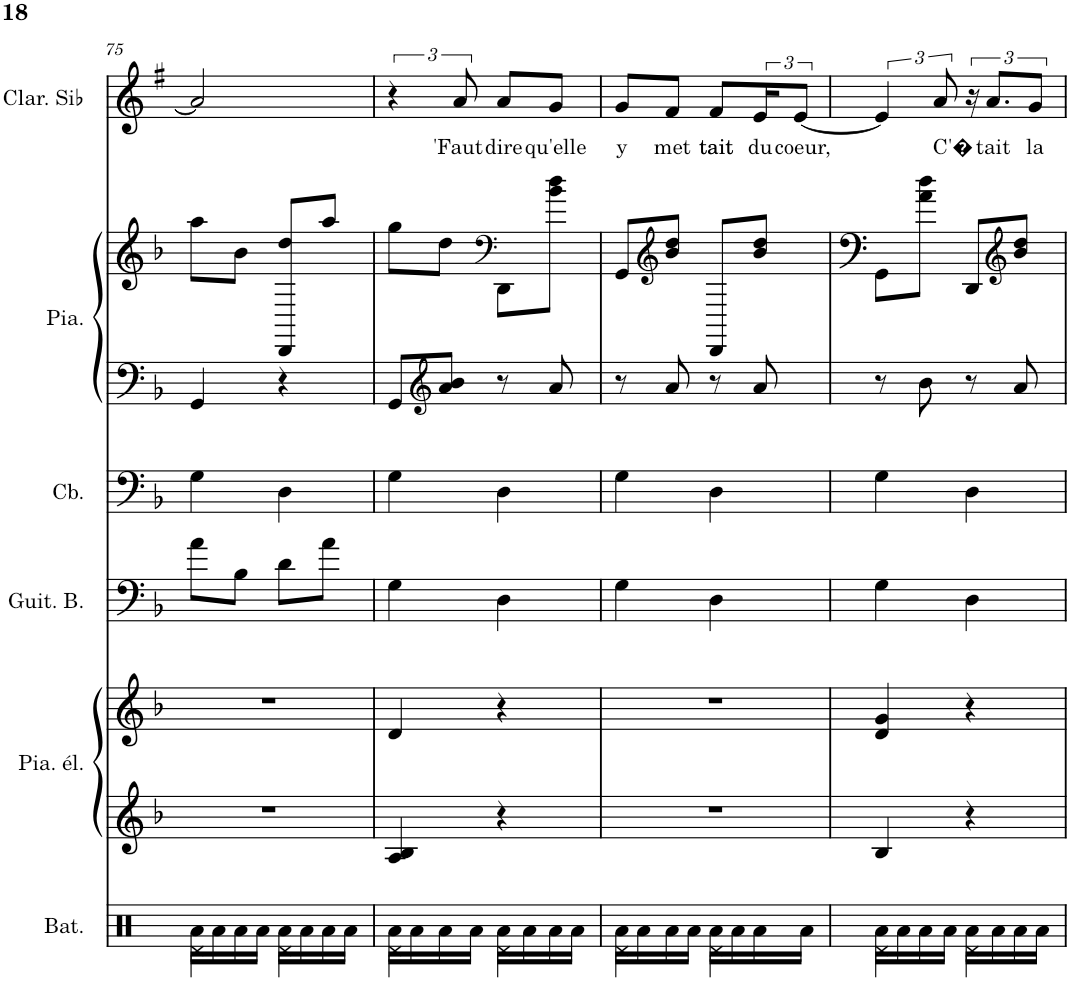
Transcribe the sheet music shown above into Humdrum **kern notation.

**kern	**kern	**kern	**kern	**kern	**kern	**kern	**kern	**text
*part6	*part5	*part5	*part4	*part3	*part2	*part2	*part1	*part1
*staff8	*staff7	*staff6	*staff5	*staff4	*staff3	*staff2	*staff1	*staff1
*I"Batterie, Drums	*I"Piano électrique, Electric Piano 1	*	*I"Guitare Basse	*I"Contrebasse, Acoustic Bass	*I"Piano, Acoustic Grand Piano	*	*I"Clarinette en Sib	*
*I'Bat.	*I'Pia. él.	*	*I'Guit. B.	*I'Cb.	*I'Pia.	*	*I'Clar. Sib	*
!!LO:PB:g=z
*clefX	*clefF4	*clefG2	*clefF4	*clefF4	*clefG2	*clefF4	*clefG2	*
*	*	*	*Trd7c12	*Trd7c12	*	*	*Trd1c2	*
*k[]	*k[b-]	*k[b-]	*k[b-]	*k[b-]	*k[b-]	*k[b-]	*k[f#]	*
*M2/4	*M2/4	*M2/4	*M2/4	*M2/4	*M2/4	*M2/4	*M2/4	*
=75	=75	=75	=75	=75	=75	=75	=75	=75
*^	*	*	*	*	*	*	*	*
16Ra\LL	4Rd\	2r	2r	8a\L	4G\	4GG/	8aa\L	2a/]	.
16Ra\	.	.	.	.	.	.	.	.	.
16Ra\	.	.	.	8B-\J	.	.	8b-\J	.	.
16Ra\JJ	.	.	.	.	.	.	.	.	.
16Ra\LL	4Rd\	.	.	8d\L	4D\	4r	8DD/ 8dd/L	.	.
16Ra\	.	.	.	.	.	.	.	.	.
16Ra\	.	.	.	8a\J	.	.	8aa/J	.	.
16Ra\JJ	.	.	.	.	.	.	.	.	.
=76	=76	=76	=76	=76	=76	=76	=76	=76	=76
16Ra\LL	4Rd\	4A/ 4B-/	4d/	4G\	4G\	8GG/L	8gg\L	6r	.
16Ra\	.	.	.	.	.	.	.	.	.
*	*	*	*	*	*	*clefG2	*	*	*
16Ra\	.	.	.	.	.	8a/ 8b-/J	8dd\J	.	.
!	!	!	!	!	!	!	!	!	!LO:LY:b
.	.	.	.	.	.	.	.	12a/	'Faut
16Ra\JJ	.	.	.	.	.	.	.	.	.
*	*	*	*	*	*	*	*clefF4	*	*
!	!	!	!	!	!	!	!	!	!LO:LY:b
16Ra\LL	4Rd\	4r	4r	4D\	4D\	8r	8DD\L	8a/L	dire
16Ra\	.	.	.	.	.	.	.	.	.
!	!	!	!	!	!	!	!	!	!LO:LY:b
16Ra\	.	.	.	.	.	8a/	8b-\ 8dd\J	8g/J	qu'elle
16Ra\JJ	.	.	.	.	.	.	.	.	.
=77	=77	=77	=77	=77	=77	=77	=77	=77	=77
!	!	!	!	!	!	!	!	!	!LO:LY:b
16Ra\LL	4Rd\	2r	2r	4G\	4G\	8r	8GG/L	8g/L	y
16Ra\	.	.	.	.	.	.	.	.	.
*	*	*	*	*	*	*	*clefG2	*	*
!	!	!	!	!	!	!	!	!	!LO:LY:b
16Ra\	.	.	.	.	.	8a/	8b-/ 8dd/J	8f#/J	met
16Ra\JJ	.	.	.	.	.	.	.	.	.
!	!	!	!	!	!	!	!	!	!LO:LY:b
16Ra\LL	4Rd\	.	.	4D\	4D\	8r	8DD/L	8f#/L	tait
16Ra\	.	.	.	.	.	.	.	.	.
!	!	!	!	!	!	!	!	!	!LO:LY:b
16Ra\	.	.	.	.	.	8a/	8b-/ 8dd/J	24e/K	du
!	!	!	!	!	!	!	!	!	!LO:LY:b
.	.	.	.	.	.	.	.	[12e/J	coeur,
16Ra\JJ	.	.	.	.	.	.	.	.	.
=78	=78	=78	=78	=78	=78	=78	=78	=78	=78
16Ra\LL	4Rd\	4B-/	4d/ 4g/	4G\	4G\	8r	8GG\L	6e/]	.
16Ra\	.	.	.	.	.	.	.	.	.
16Ra\	.	.	.	.	.	8b-\	8a\ 8dd\J	.	.
!	!	!	!	!	!	!	!	!	!LO:LY:b
.	.	.	.	.	.	.	.	12a/	C'�
16Ra\JJ	.	.	.	.	.	.	.	.	.
16Ra\LL	4Rd\	4r	4r	4D\	4D\	8r	8DD/L	24r	.
!	!	!	!	!	!	!	!	!	!LO:LY:b
.	.	.	.	.	.	.	.	12.a/L	tait
16Ra\	.	.	.	.	.	.	.	.	.
*	*	*	*	*	*	*	*clefG2	*	*
16Ra\	.	.	.	.	.	8a/	8b-/ 8dd/J	.	.
!	!	!	!	!	!	!	!	!	!LO:LY:b
.	.	.	.	.	.	.	.	12g/J	la
16Ra\JJ	.	.	.	.	.	.	.	.	.
*v	*v	*	*	*	*	*	*	*	*
=	=	=	=	=	=	=	=	=
*-	*-	*-	*-	*-	*-	*-	*-	*-
